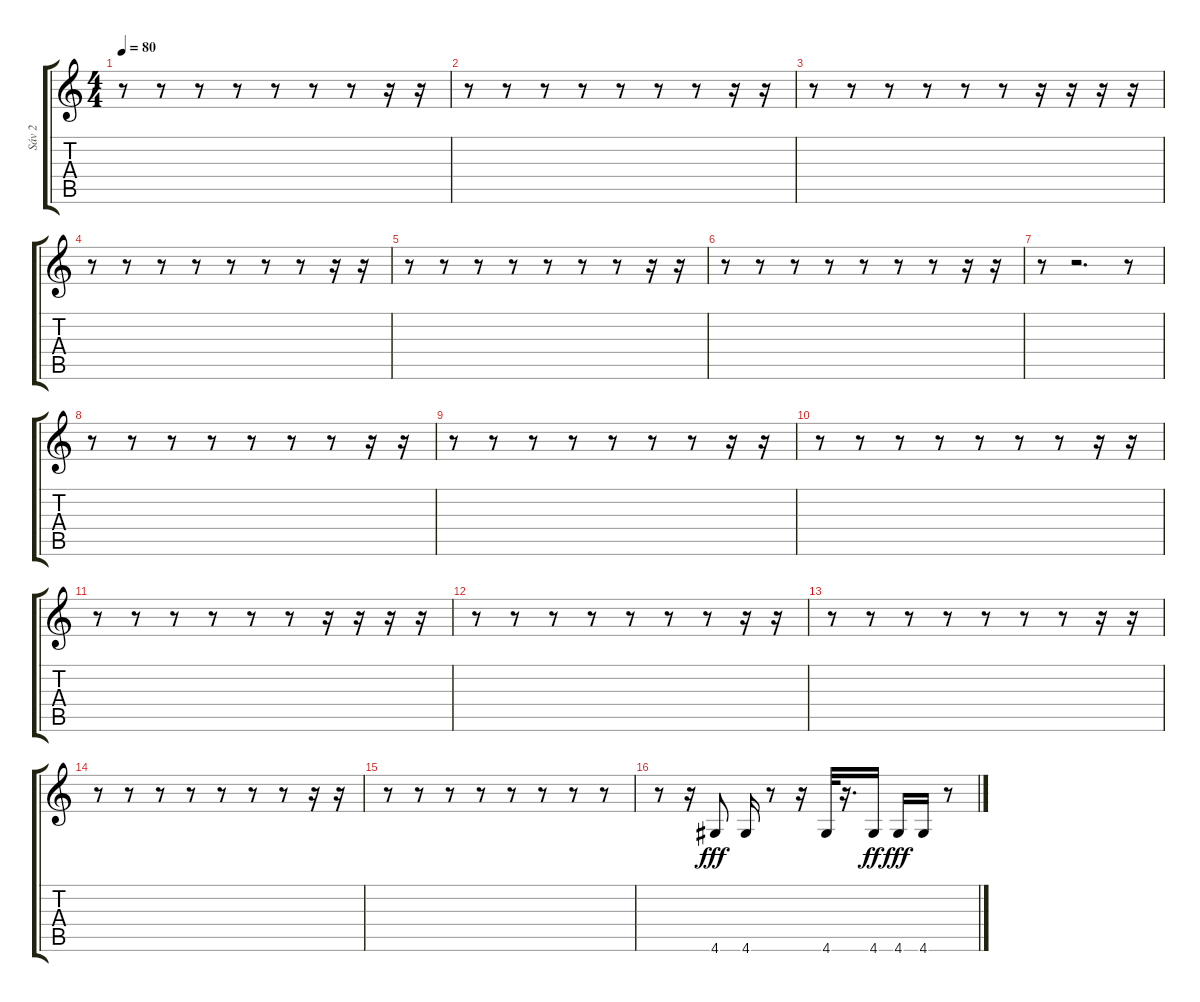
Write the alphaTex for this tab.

\track ("Sáv 2" "Sáv 2") {instrument electricbassfinger}
\staff {score tabs}
\tuning (E4 B3 G3 D3 A2 E2) {hide}
\ts (4 4)
\tempo 80
\clef g2
\ks c
r.8{dy ff} r.8 r.8 r.8 r.8 r.8 r.8 r.16 r.16 |
r.8 r.8 r.8 r.8 r.8 r.8 r.8 r.16 r.16 |
r.8 r.8 r.8 r.8 r.8 r.8 r.16 r.16 r.16 r.16 |
r.8 r.8 r.8 r.8 r.8 r.8 r.8 r.16 r.16 |
r.8 r.8 r.8 r.8 r.8 r.8 r.8 r.16 r.16 |
r.8 r.8 r.8 r.8 r.8 r.8 r.8 r.16 r.16 |
r.8 r.2{d} r.8 |
r.8 r.8 r.8 r.8 r.8 r.8 r.8 r.16 r.16 |
r.8 r.8 r.8 r.8 r.8 r.8 r.8 r.16 r.16 |
r.8 r.8 r.8 r.8 r.8 r.8 r.8 r.16 r.16 |
r.8 r.8 r.8 r.8 r.8 r.8 r.16 r.16 r.16 r.16 |
r.8 r.8 r.8 r.8 r.8 r.8 r.8 r.16 r.16 |
r.8 r.8 r.8 r.8 r.8 r.8 r.8 r.16 r.16 |
r.8 r.8 r.8 r.8 r.8 r.8 r.8 r.16 r.16 |
r.8 r.8 r.8 r.8 r.8 r.8 r.8 r.8 |
r.8 r.16 4.6.8{dy fff} 4.6.16 r.8 r.16 4.6.32 r.16{d} 4.6.16{dy ff} 4.6.16{dy fff} 4.6.16 r.8
